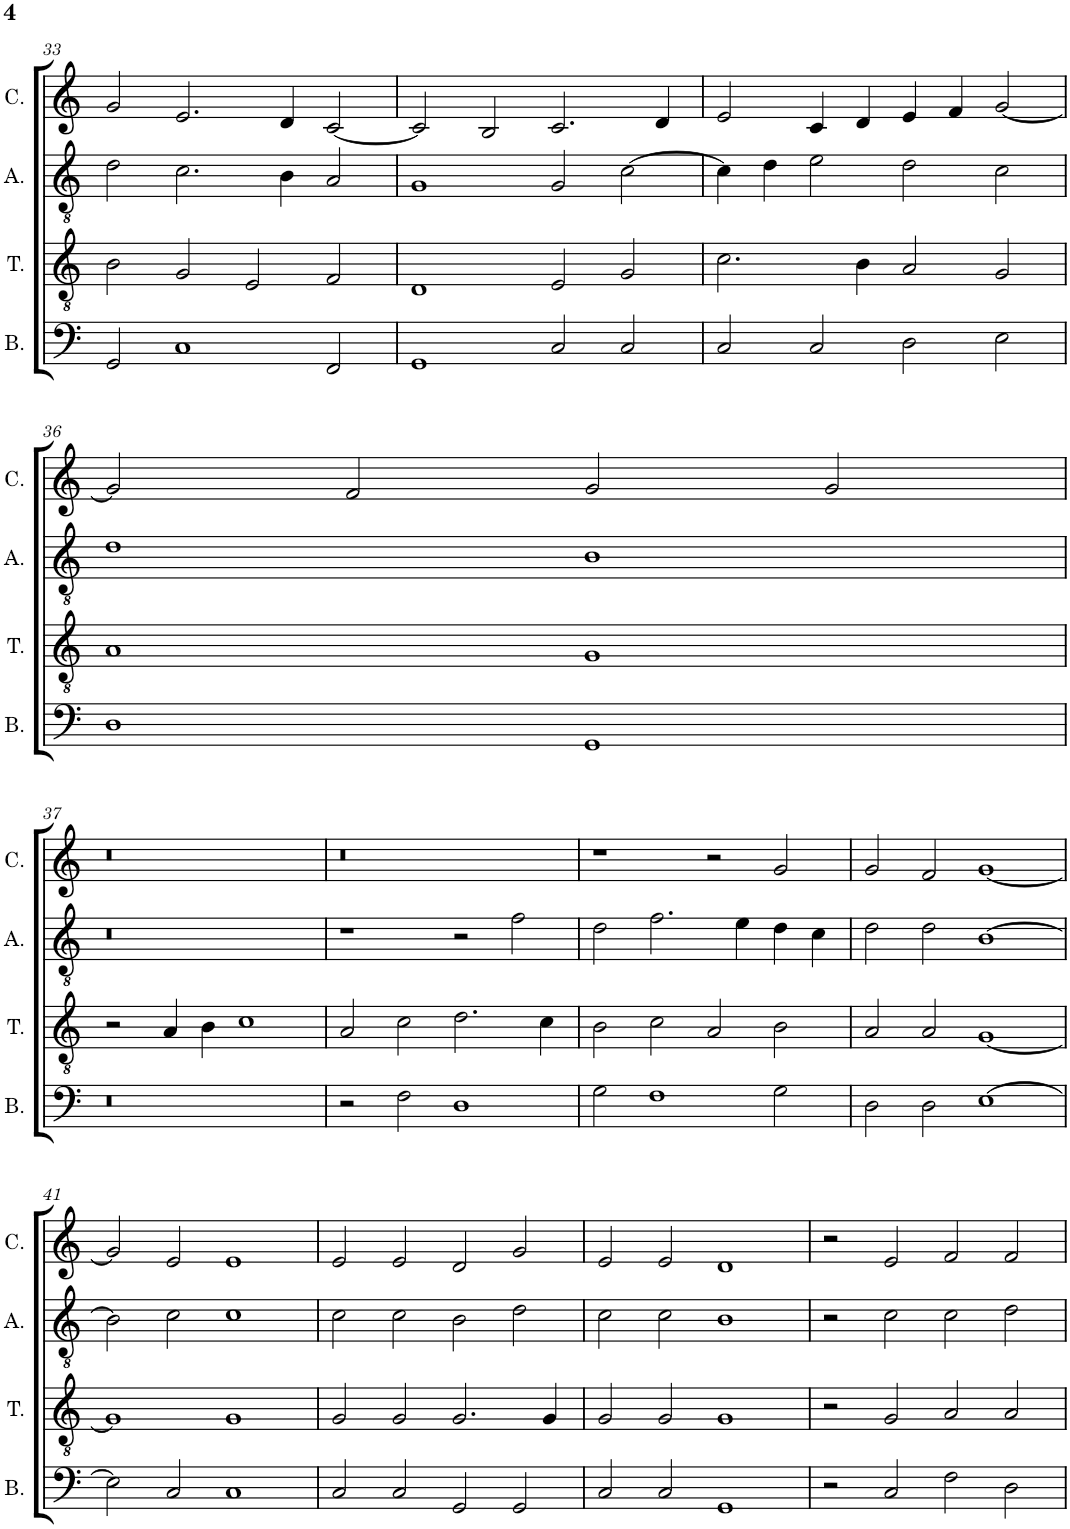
**kern	**kern	**kern	**kern
*part4	*part3	*part2	*part1
*staff4	*staff3	*staff2	*staff1
*I"Bassus	*I"Tenor	*I"Altus	*I"Cantus
*I'B.	*I'T.	*I'A.	*I'C.
!!LO:PB:g=z
*clefF4	*clefGv2	*clefGv2	*clefG2
*k[]	*k[]	*k[]	*k[]
*M2/1	*M2/1	*M2/1	*M2/1
=33	=33	=33	=33
2GG/	2B\	2d\	2g/
1C	2G/	2.c\	2.e/
.	2E/	.	.
.	.	4B\	4d/
2FF/	2F/	2A/	[2c/
=34	=34	=34	=34
1GG	1D	1G	2c/]
.	.	.	2B/
2C/	2E/	2G/	2.c/
2C/	2G/	[2c\	.
.	.	.	4d/
=35	=35	=35	=35
2C/	2.c\	4c\]	2e/
.	.	4d\	.
2C/	.	2e\	4c/
.	4B\	.	4d/
2D\	2A/	2d\	4e/
.	.	.	4f/
2E\	2G/	2c\	[2g/
!!LO:LB:g=z
=36	=36	=36	=36
1D	1A	1d	2g/]
.	.	.	2f/
1GG	1G	1B	2g/
.	.	.	2g/
!!LO:LB:g=z
=37	=37	=37	=37
0r	2r	0r	0r
.	4A/	.	.
.	4B\	.	.
.	1c	.	.
=38	=38	=38	=38
2r	2A/	1r	0r
2F\	2c\	.	.
1D	2.d\	2r	.
.	.	2f\	.
.	4c\	.	.
=39	=39	=39	=39
2G\	2B\	2d\	1r
1F	2c\	2.f\	.
.	2A/	.	2r
.	.	4e\	.
2G\	2B\	4d\	2g/
.	.	4c\	.
=40	=40	=40	=40
2D\	2A/	2d\	2g/
2D\	2A/	2d\	2f/
[1E	[1G	[1B	[1g
!!LO:LB:g=z
=41	=41	=41	=41
2E\]	1G]	2B\]	2g/]
2C/	.	2c\	2e/
1C	1G	1c	1e
=42	=42	=42	=42
2C/	2G/	2c\	2e/
2C/	2G/	2c\	2e/
2GG/	2.G/	2B\	2d/
2GG/	.	2d\	2g/
.	4G/	.	.
=43	=43	=43	=43
2C/	2G/	2c\	2e/
2C/	2G/	2c\	2e/
1GG	1G	1B	1d
=44	=44	=44	=44
2r	2r	2r	2r
2C/	2G/	2c\	2e/
2F\	2A/	2c\	2f/
2D\	2A/	2d\	2f/
=	=	=	=
*-	*-	*-	*-
